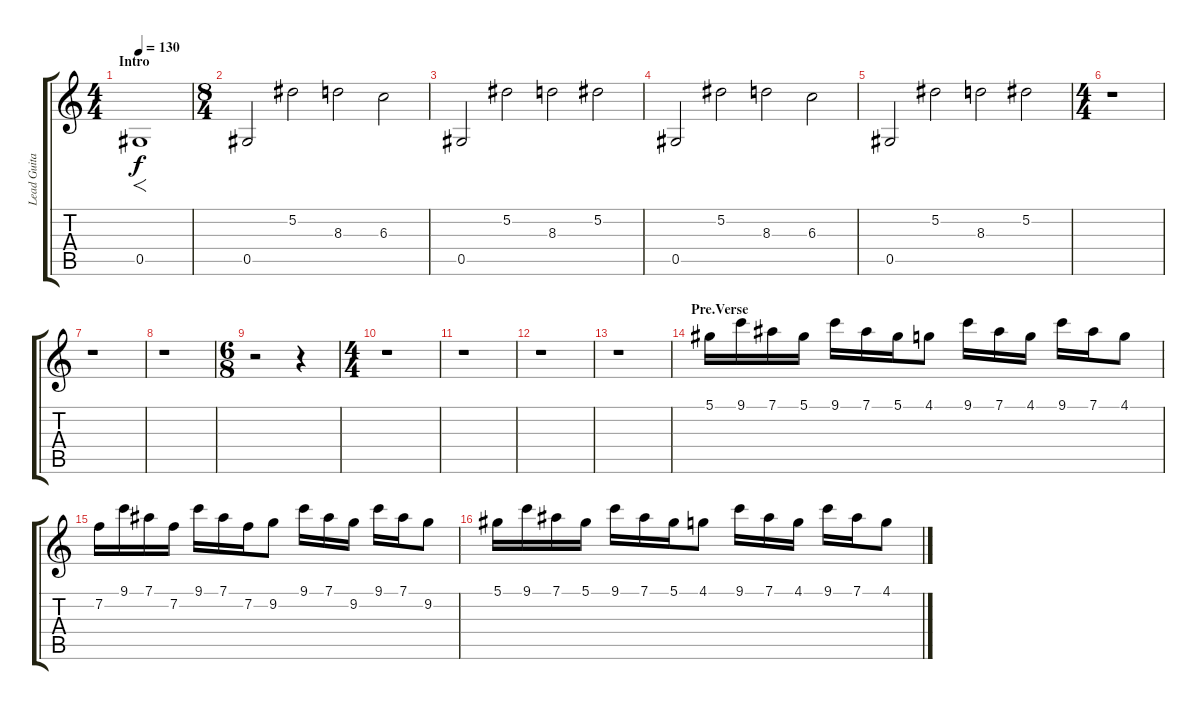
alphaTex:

\track ("Lead Guitar I" "Lead Guita") {instrument overdrivenguitar}
\staff {score tabs}
\tuning (Eb4 Bb3 Gb3 Db3 Ab2 Eb2) {hide}
\ts (4 4)
\section ("" "Intro")
\tempo 130
\clef g2
\ks c
0.5.1{f dy f instrument brightacousticpiano} |
\ts (8 4)
0.5.2{instrument brightacousticpiano} 5.2.2 8.3.2 6.3.2 |
0.5.2 5.2.2 8.3.2 5.2.2 |
0.5.2 5.2.2 8.3.2 6.3.2 |
0.5.2 5.2.2 8.3.2 5.2.2 |
\ts (4 4)
r.1 |
r.1 |
r.1 |
\ts (6 8)
r.2 r.4 |
\ts (4 4)
r.1 |
r.1 |
r.1 |
r.1 |
\section ("" "Pre.Verse")
5.1.16{instrument overdrivenguitar} 9.1.16 7.1.16 5.1.16 9.1.16 7.1.16 5.1.16 4.1.8 9.1.16 7.1.16 4.1.16 9.1.16 7.1.16 4.1.8 |
7.2.16 9.1.16 7.1.16 7.2.16 9.1.16 7.1.16 7.2.16 9.2.8 9.1.16 7.1.16 9.2.16 9.1.16 7.1.16 9.2.8 |
5.1.16 9.1.16 7.1.16 5.1.16 9.1.16 7.1.16 5.1.16 4.1.8 9.1.16 7.1.16 4.1.16 9.1.16 7.1.16 4.1.8
